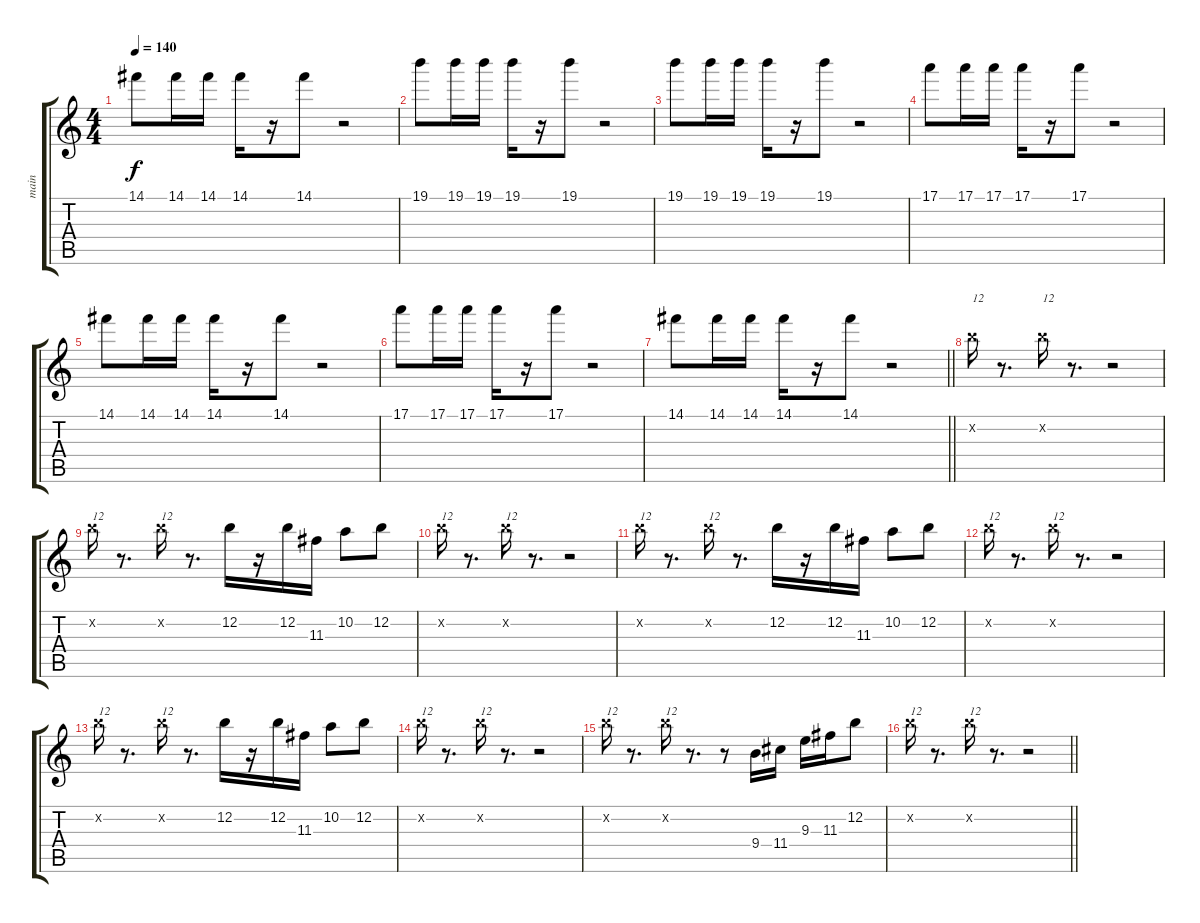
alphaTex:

\track ("main" "main") {instrument acousticguitarsteel}
\staff {score tabs}
\tuning (E4 B3 G3 D3 A2 E2) {hide}
\ts (4 4)
\tempo 140
\clef g2
\ks c
14.1.8{dy f} 14.1.16 14.1.16 14.1.16 r.16 14.1.8 r.2 |
19.1.8 19.1.16 19.1.16 19.1.16 r.16 19.1.8 r.2 |
19.1.8 19.1.16 19.1.16 19.1.16 r.16 19.1.8 r.2 |
17.1.8 17.1.16 17.1.16 17.1.16 r.16 17.1.8 r.2 |
14.1.8 14.1.16 14.1.16 14.1.16 r.16 14.1.8 r.2 |
17.1.8 17.1.16 17.1.16 17.1.16 r.16 17.1.8 r.2 |
\barLineRight lightlight
14.1.8 14.1.16 14.1.16 14.1.16 r.16 14.1.8 r.2 |
12.2{x}.16{txt "12"} r.8{d} 12.2{x}.16{txt "12"} r.8{d} r.2 |
12.2{x}.16{txt "12"} r.8{d} 12.2{x}.16{txt "12"} r.8{d} 12.2.16 r.16 12.2.16 11.3.16 10.2.8 12.2.8 |
12.2{x}.16{txt "12"} r.8{d} 12.2{x}.16{txt "12"} r.8{d} r.2 |
12.2{x}.16{txt "12"} r.8{d} 12.2{x}.16{txt "12"} r.8{d} 12.2.16 r.16 12.2.16 11.3.16 10.2.8 12.2.8 |
12.2{x}.16{txt "12"} r.8{d} 12.2{x}.16{txt "12"} r.8{d} r.2 |
12.2{x}.16{txt "12"} r.8{d} 12.2{x}.16{txt "12"} r.8{d} 12.2.16 r.16 12.2.16 11.3.16 10.2.8 12.2.8 |
12.2{x}.16{txt "12"} r.8{d} 12.2{x}.16{txt "12"} r.8{d} r.2 |
12.2{x}.16{txt "12"} r.8{d} 12.2{x}.16{txt "12"} r.8{d} r.8 9.4.16 11.4.16 9.3.16 11.3.16 12.2.8 |
\barLineRight lightlight
12.2{x}.16{txt "12"} r.8{d} 12.2{x}.16{txt "12"} r.8{d} r.2
